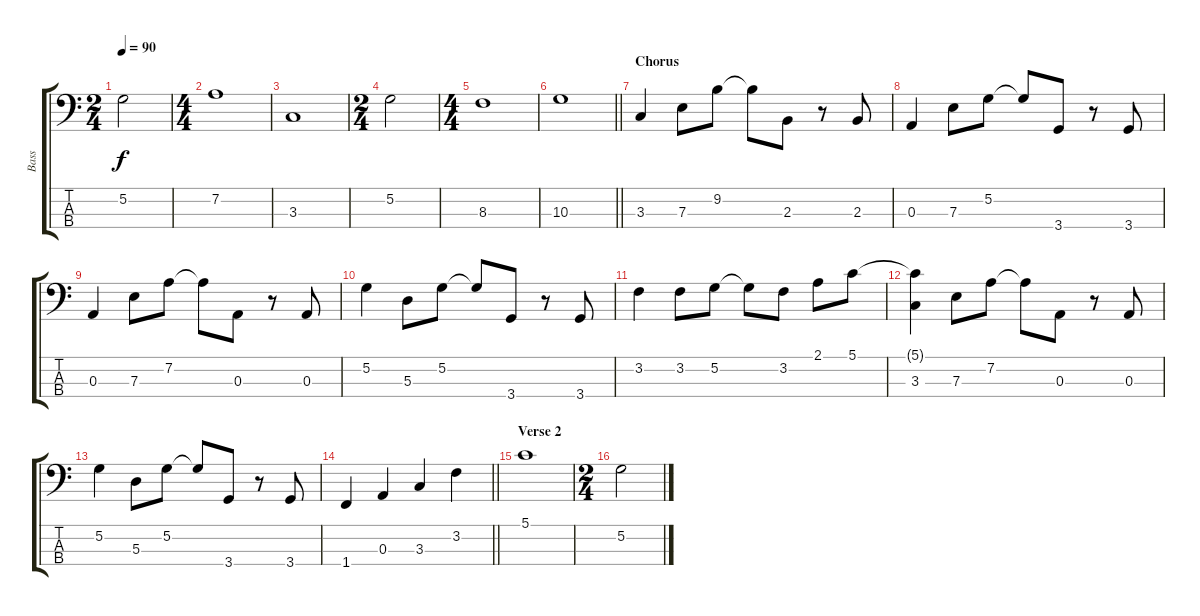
\track ("Bass" "Bass") {instrument electricbassfinger}
\staff {score tabs}
\tuning (G2 D2 A1 E1) {hide}
\ts (2 4)
\tempo 90
\clef f4
\ks c
5.2.2{dy f} |
\ts (4 4)
7.2.1 |
3.3.1 |
\ts (2 4)
5.2.2 |
\ts (4 4)
8.3.1 |
\barLineRight lightlight
10.3.1 |
\section ("" "Chorus")
3.3.4 7.3.8 9.2.8 9.2{t}.8 2.3.8 r.8 2.3.8 |
0.3.4 7.3.8 5.2.8 5.2{t}.8 3.4.8 r.8 3.4.8 |
0.3.4 7.3.8 7.2.8 7.2{t}.8 0.3.8 r.8 0.3.8 |
5.2.4 5.3.8 5.2.8 5.2{t}.8 3.4.8 r.8 3.4.8 |
3.2.4 3.2.8 5.2.8 5.2{t}.8 3.2.8 2.1.8 5.1.8 |
(5.1{t} 3.3).4 7.3.8 7.2.8 7.2{t}.8 0.3.8 r.8 0.3.8 |
5.2.4 5.3.8 5.2.8 5.2{t}.8 3.4.8 r.8 3.4.8 |
\barLineRight lightlight
1.4.4 0.3.4 3.3.4 3.2.4 |
\section ("" "Verse 2")
5.1.1 |
\ts (2 4)
5.2.2
